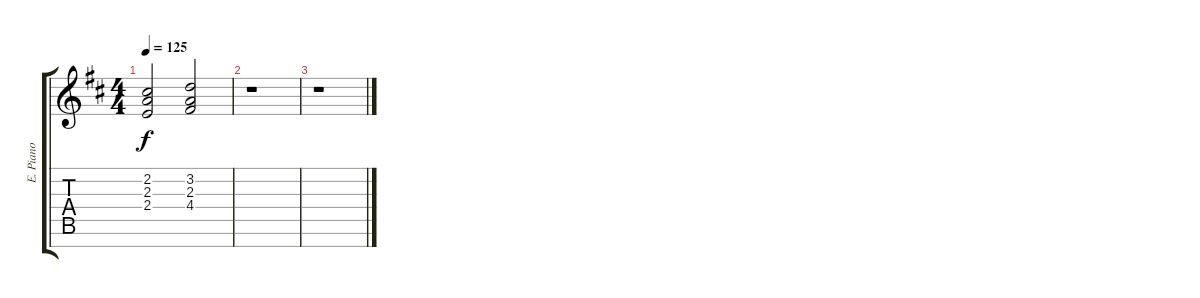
\track ("E. Piano" "E. Piano") {instrument electricpiano1}
\staff {score tabs}
\tuning (E5 B4 G4 D4 A3 E3 B2) {hide}
\ts (4 4)
\tempo 125
\clef g2
\ks d
(2.2 2.3 2.4).2{dy f} (3.2 2.3 4.4).2 |
r.1 |
r.1
